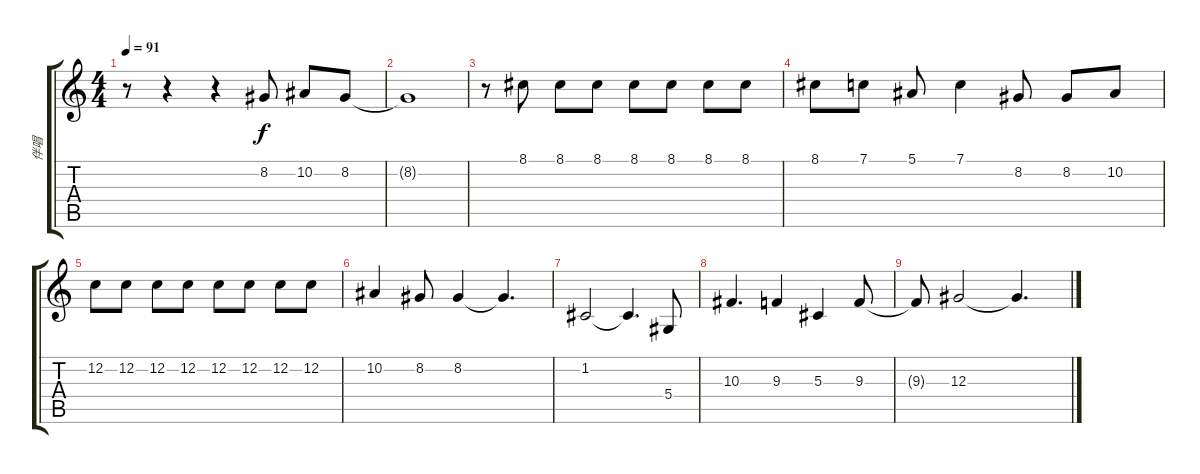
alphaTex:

\track ("伴唱" "伴唱") {instrument voiceoohs}
\staff {score tabs}
\tuning (F4 C4 Ab3 Eb3 Bb2 F2) {hide}
\ts (4 4)
\tempo 91
\clef g2
\ks c
r.8{dy f} r.4 r.4 8.2.8 10.2.8 8.2.8 |
8.2{t}.1 |
r.8 8.1.8 8.1.8 8.1.8 8.1.8 8.1.8 8.1.8 8.1.8 |
8.1.8 7.1.8 5.1.8 7.1.4 8.2.8 8.2.8 10.2.8 |
12.2.8 12.2.8 12.2.8 12.2.8 12.2.8 12.2.8 12.2.8 12.2.8 |
10.2.4 8.2.8 8.2.4 8.2{t}.4{d} |
1.2.2 1.2{t}.4{d} 5.4.8 |
10.3.4{d} 9.3.4 5.3.4 9.3.8 |
9.3{t}.8 12.3.2 12.3{t}.4{d}
